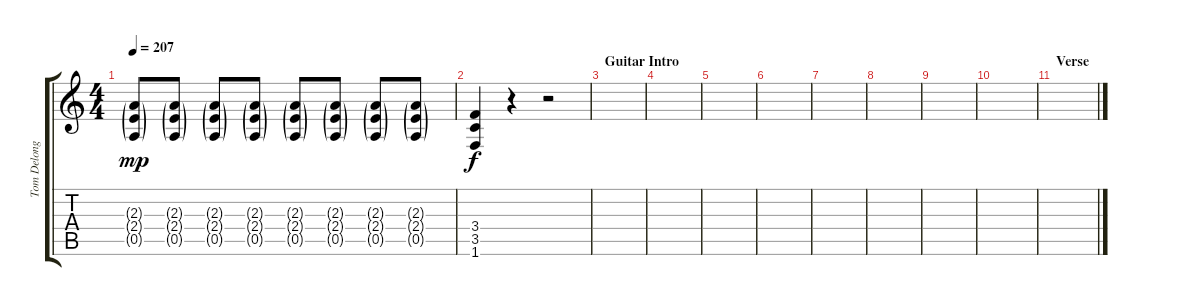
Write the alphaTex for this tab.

\track ("Tom Delong (Distortion 2)" "Tom Delong") {instrument distortionguitar}
\staff {score tabs}
\tuning (E4 B3 G3 D3 A2 E2) {hide}
\ts (4 4)
\tempo 207
\clef g2
\ks c
(2.3{g} 2.4{g} 0.5{g}).8{dy mp} (2.3{g} 2.4{g} 0.5{g}).8 (2.3{g} 2.4{g} 0.5{g}).8 (2.3{g} 2.4{g} 0.5{g}).8 (2.3{g} 2.4{g} 0.5{g}).8 (2.3{g} 2.4{g} 0.5{g}).8 (2.3{g} 2.4{g} 0.5{g}).8 (2.3{g} 2.4{g} 0.5{g}).8 |
(3.4 3.5 1.6).4{dy f} r.4 r.2 |
\section ("" "Guitar Intro")
|
|
|
|
|
|
|
|
\section ("" "Verse")
